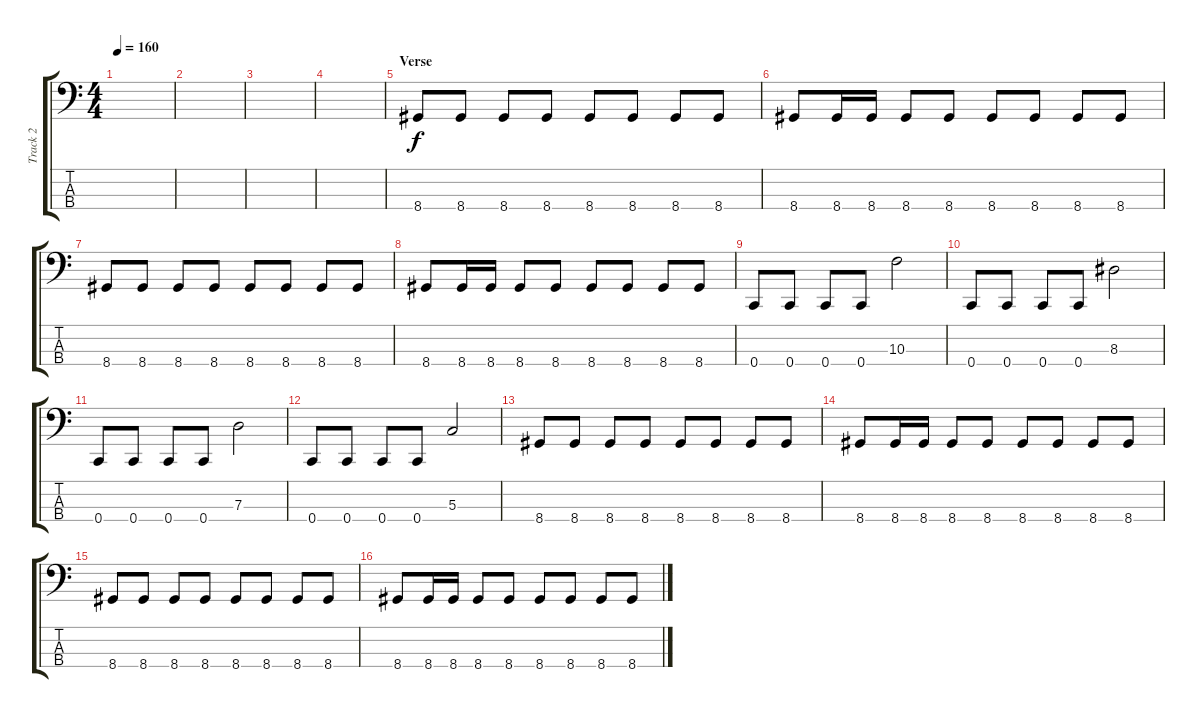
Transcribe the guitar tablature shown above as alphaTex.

\track ("Track 2" "Track 2") {instrument slapbass2}
\staff {score tabs}
\tuning (F2 C2 G1 C1) {hide}
\ts (4 4)
\tempo 160
\clef f4
\ks c
|
|
|
|
\section ("" "Verse")
8.4.8 8.4.8 8.4.8 8.4.8 8.4.8 8.4.8 8.4.8 8.4.8 |
8.4.8 8.4.16 8.4.16 8.4.8 8.4.8 8.4.8 8.4.8 8.4.8 8.4.8 |
8.4.8 8.4.8 8.4.8 8.4.8 8.4.8 8.4.8 8.4.8 8.4.8 |
8.4.8 8.4.16 8.4.16 8.4.8 8.4.8 8.4.8 8.4.8 8.4.8 8.4.8 |
0.4.8 0.4.8 0.4.8 0.4.8 10.3.2 |
0.4.8 0.4.8 0.4.8 0.4.8 8.3.2 |
0.4.8 0.4.8 0.4.8 0.4.8 7.3.2 |
0.4.8 0.4.8 0.4.8 0.4.8 5.3.2 |
8.4.8 8.4.8 8.4.8 8.4.8 8.4.8 8.4.8 8.4.8 8.4.8 |
8.4.8 8.4.16 8.4.16 8.4.8 8.4.8 8.4.8 8.4.8 8.4.8 8.4.8 |
8.4.8 8.4.8 8.4.8 8.4.8 8.4.8 8.4.8 8.4.8 8.4.8 |
8.4.8 8.4.16 8.4.16 8.4.8 8.4.8 8.4.8 8.4.8 8.4.8 8.4.8
